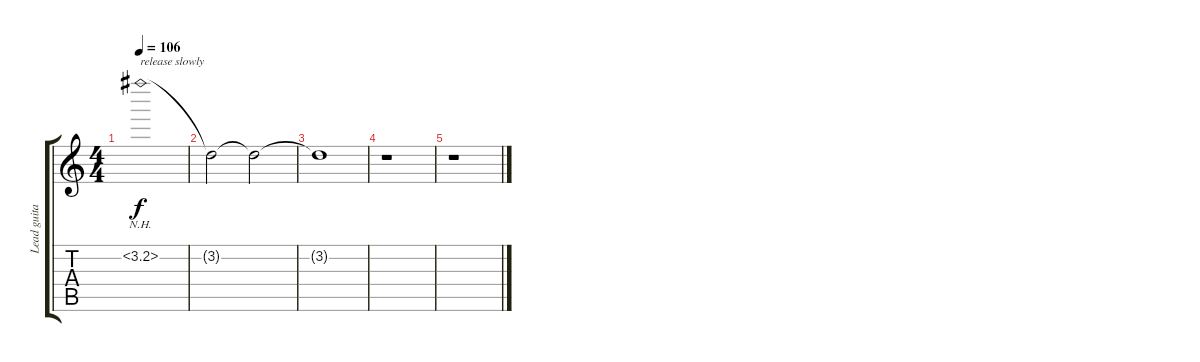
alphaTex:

\track ("Lead guitar" "Lead guita") {instrument distortionguitar}
\staff {score tabs}
\tuning (E4 B3 G3 D3 A2 E2) {hide}
\ts (4 4)
\tempo 106
\clef g2
\ks c
3.2{nh}.1{txt "release slowly" dy f} |
3.2{t}.2 3.2{t}.2 |
3.2{t}.1 |
r.1 |
r.1
